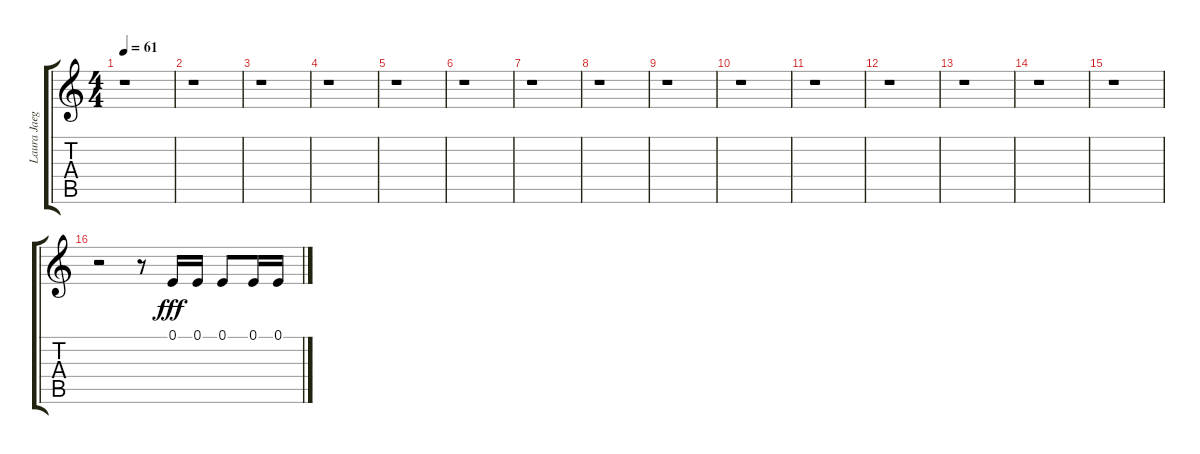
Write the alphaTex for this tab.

\track ("Laura Jaeger OD" "Laura Jaeg") {instrument baritonesax}
\staff {score tabs}
\tuning (E4 B3 G3 D3 A2 E2) {hide}
\ts (4 4)
\tempo 61
\clef g2
\ks c
r.1{dy fff} |
r.1 |
r.1 |
r.1 |
r.1 |
r.1 |
r.1 |
r.1 |
r.1 |
r.1 |
r.1 |
r.1 |
r.1 |
r.1 |
r.1 |
r.2 r.8 0.1.16 0.1.16 0.1.8 0.1.16 0.1.16
